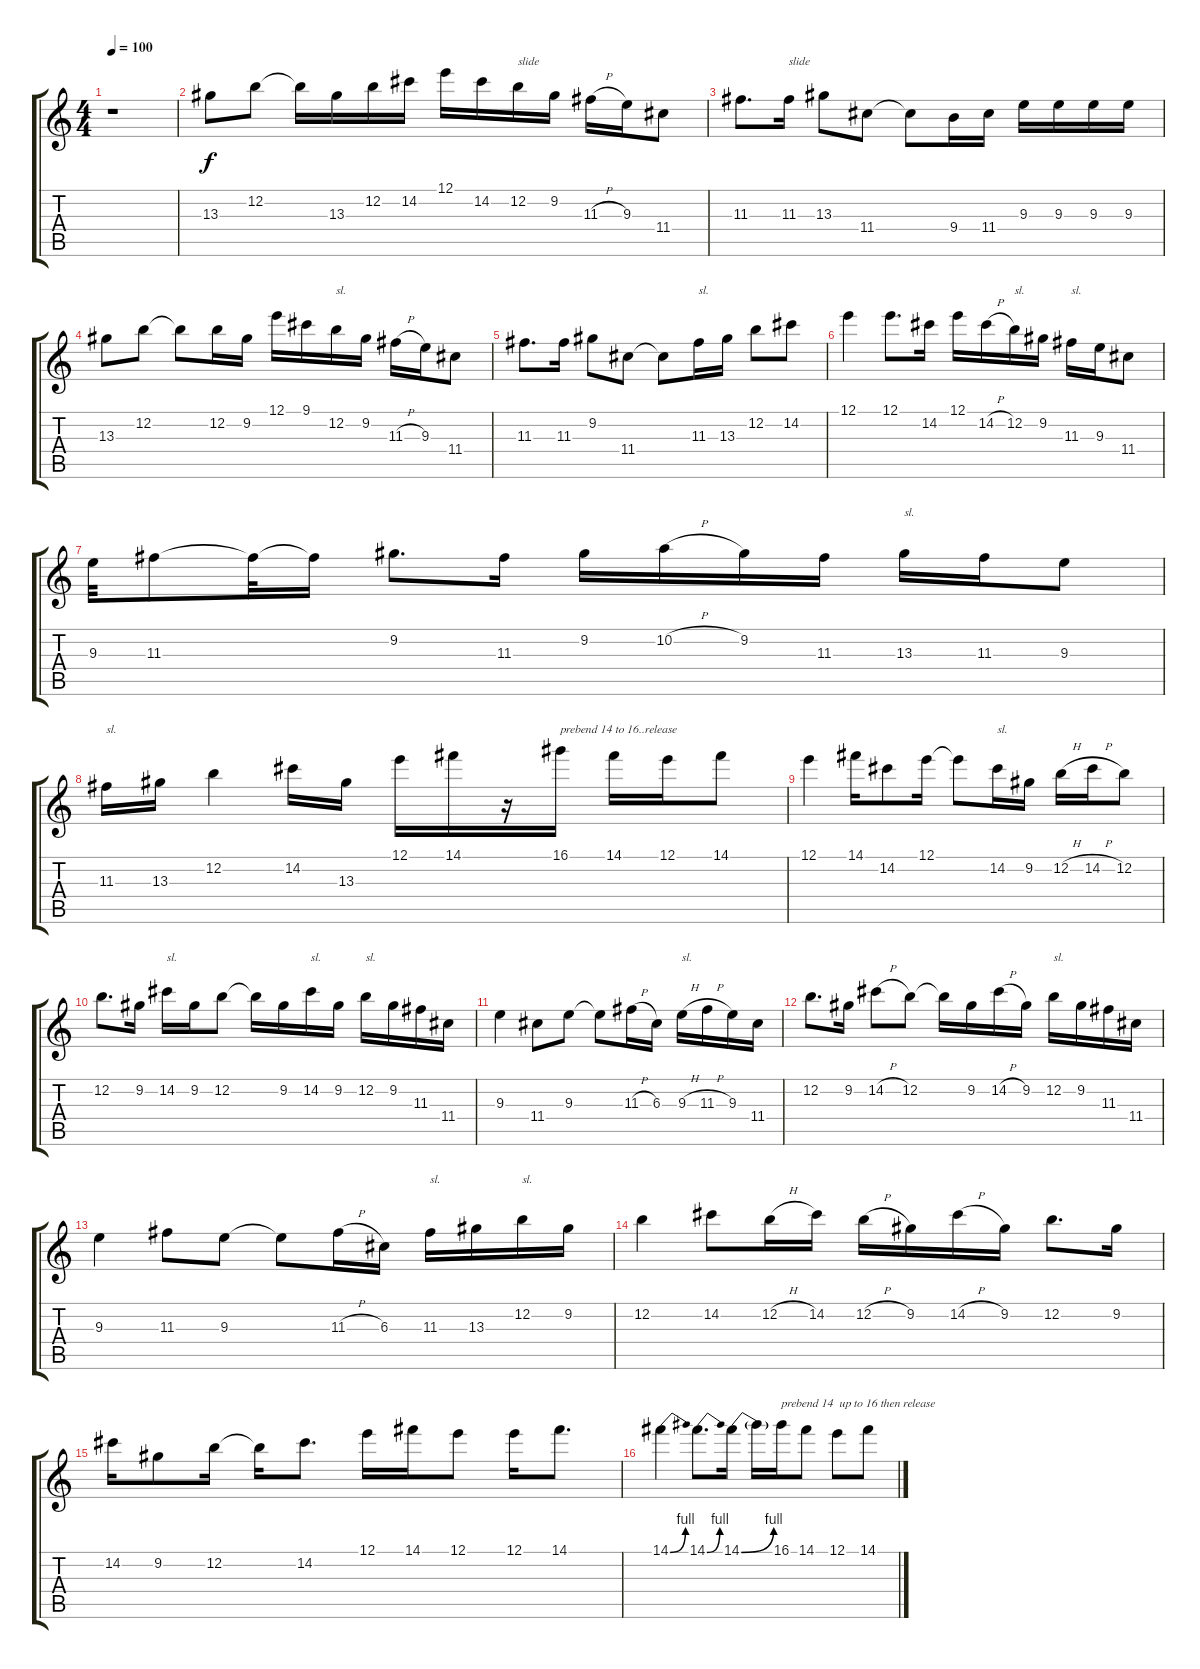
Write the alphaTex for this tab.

\track "" {instrument electricguitarjazz}
\staff {score tabs}
\tuning (E4 B3 G3 D3 A2 E2) {hide}
\ts (4 4)
\tempo 100
\clef g2
\ks c
r.1{dy f} |
13.3.8 12.2.8 12.2{t}.16 13.3.16 12.2.16 14.2.16 12.1.16 14.2.16 12.2.16{txt "slide"} 9.2.16 11.3{h}.16 9.3.16 11.4.8 |
11.3.8{d} 11.3.16{txt "slide"} 13.3.8 11.4.8 11.4{t}.8 9.4.16 11.4.16 9.3.16 9.3.16 9.3.16 9.3.16 |
13.3.8 12.2.8 12.2{t}.8 12.2.16 9.2.16 12.1.16 9.1.16 12.2.16{txt "sl."} 9.2.16 11.3{h}.16 9.3.16 11.4.8 |
11.3.8{d} 11.3.16 9.2.8 11.4.8 11.4{t}.8 11.3.16{txt "sl."} 13.3.16 12.2.8 14.2.8 |
12.1.4 12.1.8{d} 14.2.16 12.1.16 14.2{h}.16 12.2.16{txt "sl."} 9.2.16 11.3.16{txt "sl."} 9.3.16 11.4.8 |
9.3.32 11.3.8 11.3{t}.32 11.3{t}.16 9.2.8{d} 11.3.16 9.2.16 10.2{h}.16 9.2.16 11.3.16 13.3.16{txt "sl."} 11.3.16 9.3.8 |
11.3.16{txt "sl."} 13.3.16 12.2.4 14.2.16 13.3.16 12.1.16 14.1.16 r.16 16.1.16{txt "prebend 14 to 16..release"} 14.1.16 12.1.16 14.1.8 |
12.1.4 14.1.16 14.2.8 12.1.16 12.1{t}.8 14.2.16{txt "sl."} 9.2.16 12.2{h}.16 14.2{h}.16 12.2.8 |
12.2.8{d} 9.2.16 14.2.16{txt "sl."} 9.2.16 12.2.8 12.2{t}.16 9.2.16 14.2.16{txt "sl."} 9.2.16 12.2.16{txt "sl."} 9.2.16 11.3.16 11.4.16 |
9.3.4 11.4.8 9.3.8 9.3{t}.8 11.3{h}.16 6.3.16 9.3{h}.16{txt "sl."} 11.3{h}.16 9.3.16 11.4.16 |
12.2.8{d} 9.2.16 14.2{h}.8 12.2.8 12.2{t}.16 9.2.16 14.2{h}.16 9.2.16 12.2.16{txt "sl."} 9.2.16 11.3.16 11.4.16 |
9.3.4 11.3.8 9.3.8 9.3{t}.8 11.3{h}.16 6.3.16 11.3.16{txt "sl."} 13.3.16 12.2.16{txt "sl."} 9.2.16 |
12.2.4 14.2.8 12.2{h}.16 14.2.16 12.2{h}.16 9.2.16 14.2{h}.16 9.2.16 12.2.8{d} 9.2.16 |
14.2.16 9.2.8 12.2.16 12.2{t}.16 14.2.8{d} 12.1.16 14.1.16 12.1.8 12.1.16 14.1.8{d} |
14.1{be (bend 0 0 60 4)}.4 14.1{be (bend 0 0 60 4)}.8{d} 14.1{be (bend 0 0 60 4)}.16 14.1{t}.16 16.1.16{txt "prebend 14  up to 16 then release"} 14.1.8 12.1.8 14.1.8
